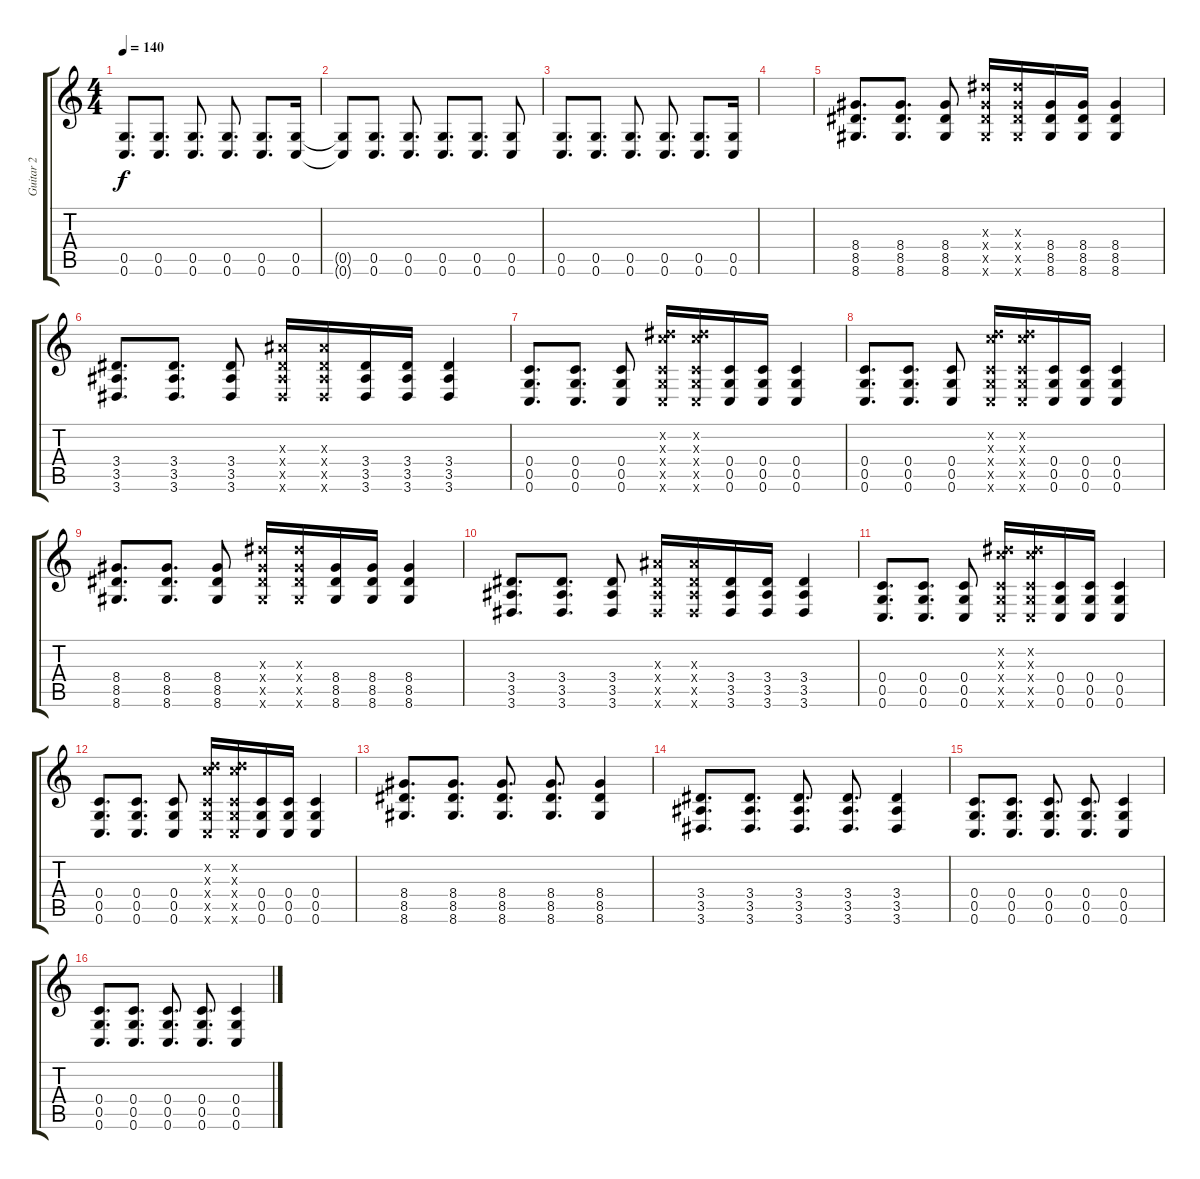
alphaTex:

\track ("Guitar 2" "Guitar 2") {instrument distortionguitar}
\staff {score tabs}
\tuning (D4 A3 F3 C3 G2 C2) {hide}
\ts (4 4)
\tempo 140
\clef g2
\ks c
(0.5 0.6).8{d dy f} (0.5 0.6).8{d} (0.5 0.6).8{d} (0.5 0.6).8{d} (0.5 0.6).8{d} (0.5 0.6).16 |
(0.5{t} 0.6{t}).8 (0.5 0.6).8{d} (0.5 0.6).8{d} (0.5 0.6).8{d} (0.5 0.6).8{d} (0.5 0.6).8 |
(0.5 0.6).8{d} (0.5 0.6).8{d} (0.5 0.6).8{d} (0.5 0.6).8{d} (0.5 0.6).8{d} (0.5 0.6).16 |
|
(8.4 8.5 8.6).8{d} (8.4 8.5 8.6).8{d} (8.4 8.5 8.6).8 (10.3{x} 8.4{x} 8.5{x} 8.6{x}).16 (10.3{x} 8.4{x} 8.5{x} 8.6{x}).16 (8.4 8.5 8.6).16 (8.4 8.5 8.6).16 (8.4 8.5 8.6).4 |
(3.4 3.5 3.6).8{d} (3.4 3.5 3.6).8{d} (3.4 3.5 3.6).8 (5.3{x} 3.4{x} 3.5{x} 3.6{x}).16 (5.3{x} 3.4{x} 3.5{x} 3.6{x}).16 (3.4 3.5 3.6).16 (3.4 3.5 3.6).16 (3.4 3.5 3.6).4 |
(0.4 0.5 0.6).8{d} (0.4 0.5 0.6).8{d} (0.4 0.5 0.6).8 (6.2{x} 7.3{x} 0.4{x} 0.5{x} 0.6{x}).16 (6.2{x} 7.3{x} 0.4{x} 0.5{x} 0.6{x}).16 (0.4 0.5 0.6).16 (0.4 0.5 0.6).16 (0.4 0.5 0.6).4 |
(0.4 0.5 0.6).8{d} (0.4 0.5 0.6).8{d} (0.4 0.5 0.6).8 (5.2{x} 7.3{x} 0.4{x} 0.5{x} 0.6{x}).16 (5.2{x} 7.3{x} 0.4{x} 0.5{x} 0.6{x}).16 (0.4 0.5 0.6).16 (0.4 0.5 0.6).16 (0.4 0.5 0.6).4 |
(8.4 8.5 8.6).8{d} (8.4 8.5 8.6).8{d} (8.4 8.5 8.6).8 (10.3{x} 8.4{x} 8.5{x} 8.6{x}).16 (10.3{x} 8.4{x} 8.5{x} 8.6{x}).16 (8.4 8.5 8.6).16 (8.4 8.5 8.6).16 (8.4 8.5 8.6).4 |
(3.4 3.5 3.6).8{d} (3.4 3.5 3.6).8{d} (3.4 3.5 3.6).8 (5.3{x} 3.4{x} 3.5{x} 3.6{x}).16 (5.3{x} 3.4{x} 3.5{x} 3.6{x}).16 (3.4 3.5 3.6).16 (3.4 3.5 3.6).16 (3.4 3.5 3.6).4 |
(0.4 0.5 0.6).8{d} (0.4 0.5 0.6).8{d} (0.4 0.5 0.6).8 (6.2{x} 7.3{x} 0.4{x} 0.5{x} 0.6{x}).16 (6.2{x} 7.3{x} 0.4{x} 0.5{x} 0.6{x}).16 (0.4 0.5 0.6).16 (0.4 0.5 0.6).16 (0.4 0.5 0.6).4 |
(0.4 0.5 0.6).8{d} (0.4 0.5 0.6).8{d} (0.4 0.5 0.6).8 (5.2{x} 7.3{x} 0.4{x} 0.5{x} 0.6{x}).16 (5.2{x} 7.3{x} 0.4{x} 0.5{x} 0.6{x}).16 (0.4 0.5 0.6).16 (0.4 0.5 0.6).16 (0.4 0.5 0.6).4 |
(8.4 8.5 8.6).8{d} (8.4 8.5 8.6).8{d} (8.4 8.5 8.6).8{d} (8.4 8.5 8.6).8{d} (8.4 8.5 8.6).4 |
(3.4 3.5 3.6).8{d} (3.4 3.5 3.6).8{d} (3.4 3.5 3.6).8{d} (3.4 3.5 3.6).8{d} (3.4 3.5 3.6).4 |
(0.4 0.5 0.6).8{d} (0.4 0.5 0.6).8{d} (0.4 0.5 0.6).8{d} (0.4 0.5 0.6).8{d} (0.4 0.5 0.6).4 |
(0.4 0.5 0.6).8{d} (0.4 0.5 0.6).8{d} (0.4 0.5 0.6).8{d} (0.4 0.5 0.6).8{d} (0.4 0.5 0.6).4
